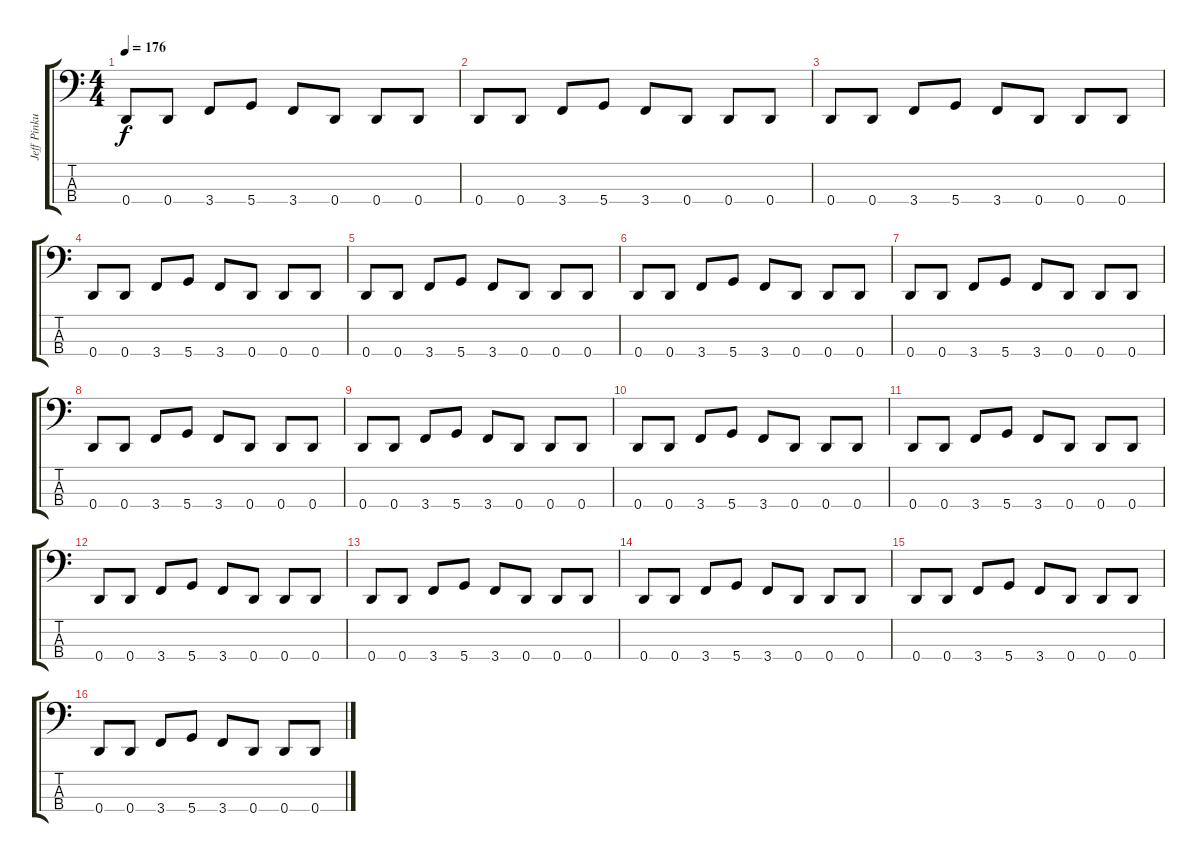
\track ("Jeff Pinkus" "Jeff Pinku") {instrument electricbassfinger}
\staff {score tabs}
\tuning (G2 D2 A1 D1) {hide}
\ts (4 4)
\tempo 176
\clef f4
\ks c
0.4.8{dy f} 0.4.8 3.4.8 5.4.8 3.4.8 0.4.8 0.4.8 0.4.8 |
0.4.8 0.4.8 3.4.8 5.4.8 3.4.8 0.4.8 0.4.8 0.4.8 |
0.4.8 0.4.8 3.4.8 5.4.8 3.4.8 0.4.8 0.4.8 0.4.8 |
0.4.8 0.4.8 3.4.8 5.4.8 3.4.8 0.4.8 0.4.8 0.4.8 |
0.4.8 0.4.8 3.4.8 5.4.8 3.4.8 0.4.8 0.4.8 0.4.8 |
0.4.8 0.4.8 3.4.8 5.4.8 3.4.8 0.4.8 0.4.8 0.4.8 |
0.4.8 0.4.8 3.4.8 5.4.8 3.4.8 0.4.8 0.4.8 0.4.8 |
0.4.8 0.4.8 3.4.8 5.4.8 3.4.8 0.4.8 0.4.8 0.4.8 |
0.4.8 0.4.8 3.4.8 5.4.8 3.4.8 0.4.8 0.4.8 0.4.8 |
0.4.8 0.4.8 3.4.8 5.4.8 3.4.8 0.4.8 0.4.8 0.4.8 |
0.4.8 0.4.8 3.4.8 5.4.8 3.4.8 0.4.8 0.4.8 0.4.8 |
0.4.8 0.4.8 3.4.8 5.4.8 3.4.8 0.4.8 0.4.8 0.4.8 |
0.4.8 0.4.8 3.4.8 5.4.8 3.4.8 0.4.8 0.4.8 0.4.8 |
0.4.8 0.4.8 3.4.8 5.4.8 3.4.8 0.4.8 0.4.8 0.4.8 |
0.4.8 0.4.8 3.4.8 5.4.8 3.4.8 0.4.8 0.4.8 0.4.8 |
0.4.8 0.4.8 3.4.8 5.4.8 3.4.8 0.4.8 0.4.8 0.4.8
